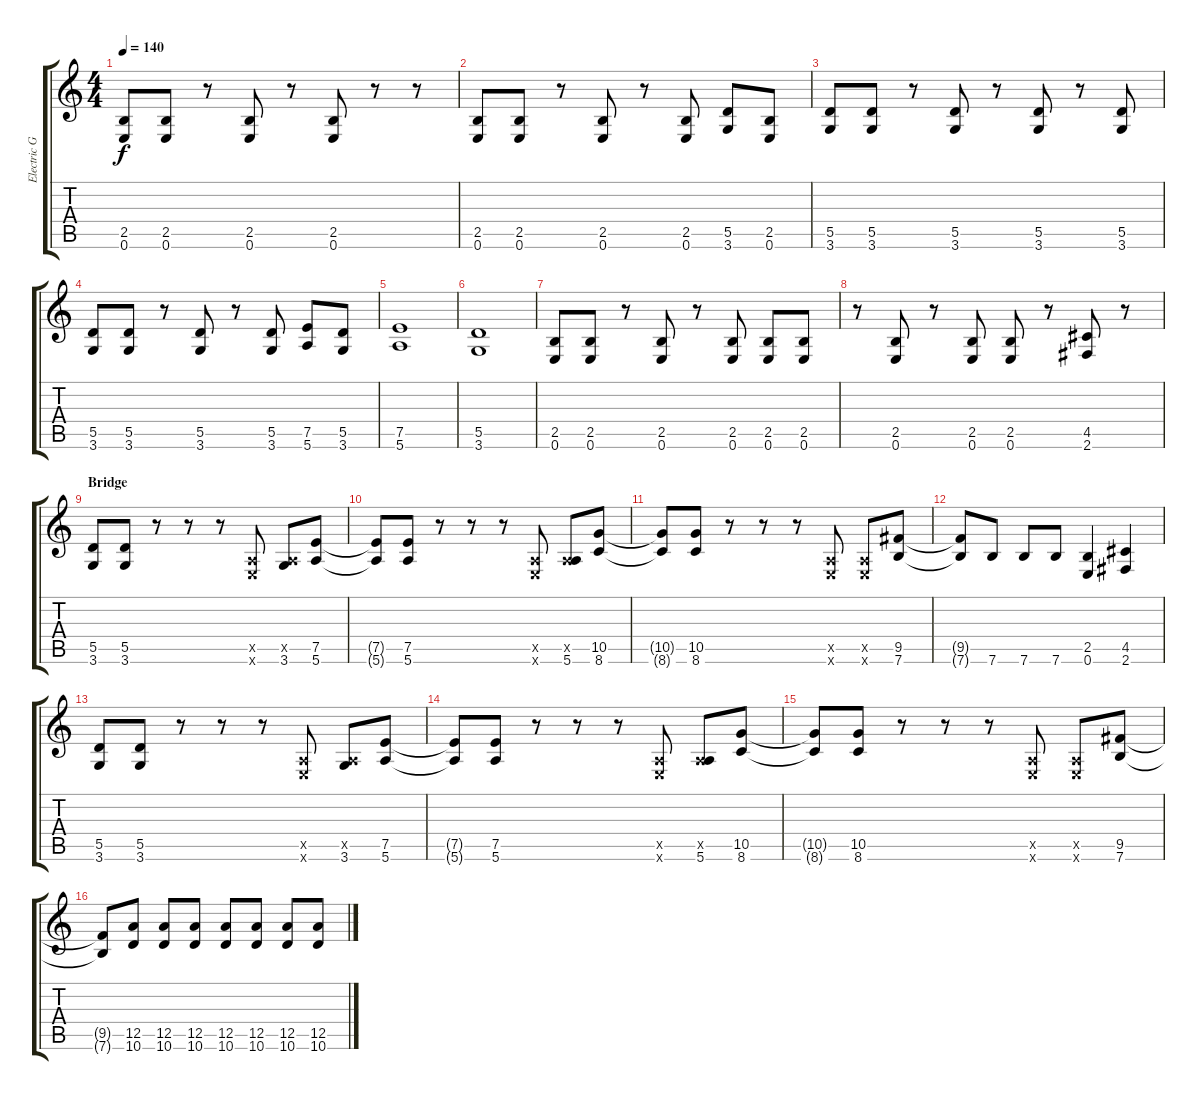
\track ("Electric Guitar 2" "Electric G") {instrument distortionguitar}
\staff {score tabs}
\tuning (E4 B3 G3 D3 A2 E2) {hide}
\ts (4 4)
\tempo 140
\clef g2
\ks c
(2.5 0.6).8{dy f} (2.5 0.6).8 r.8 (2.5 0.6).8 r.8 (2.5 0.6).8 r.8 r.8 |
(2.5 0.6).8 (2.5 0.6).8 r.8 (2.5 0.6).8 r.8 (2.5 0.6).8 (5.5 3.6).8 (2.5 0.6).8 |
(5.5 3.6).8 (5.5 3.6).8 r.8 (5.5 3.6).8 r.8 (5.5 3.6).8 r.8 (5.5 3.6).8 |
(5.5 3.6).8 (5.5 3.6).8 r.8 (5.5 3.6).8 r.8 (5.5 3.6).8 (7.5 5.6).8 (5.5 3.6).8 |
(7.5 5.6).1 |
(5.5 3.6).1 |
(2.5 0.6).8 (2.5 0.6).8 r.8 (2.5 0.6).8 r.8 (2.5 0.6).8 (2.5 0.6).8 (2.5 0.6).8 |
r.8 (2.5 0.6).8 r.8 (2.5 0.6).8 (2.5 0.6).8 r.8 (4.5 2.6).8 r.8 |
\section ("" "Bridge")
(5.5 3.6).8 (5.5 3.6).8 r.8 r.8 r.8 (0.5{x} 0.6{x}).8 (0.5{x} 3.6).8 (7.5 5.6).8 |
(7.5{t} 5.6{t}).8 (7.5 5.6).8 r.8 r.8 r.8 (0.5{x} 0.6{x}).8 (0.5{x} 5.6).8 (10.5 8.6).8 |
(10.5{t} 8.6{t}).8 (10.5 8.6).8 r.8 r.8 r.8 (0.5{x} 0.6{x}).8 (0.5{x} 0.6{x}).8 (9.5 7.6).8 |
(9.5{t} 7.6{t}).8 7.6.8 7.6.8 7.6.8 (2.5 0.6).4 (4.5 2.6).4 |
(5.5 3.6).8 (5.5 3.6).8 r.8 r.8 r.8 (0.5{x} 0.6{x}).8 (0.5{x} 3.6).8 (7.5 5.6).8 |
(7.5{t} 5.6{t}).8 (7.5 5.6).8 r.8 r.8 r.8 (0.5{x} 0.6{x}).8 (0.5{x} 5.6).8 (10.5 8.6).8 |
(10.5{t} 8.6{t}).8 (10.5 8.6).8 r.8 r.8 r.8 (0.5{x} 0.6{x}).8 (0.5{x} 0.6{x}).8 (9.5 7.6).8 |
(9.5{t} 7.6{t}).8 (12.5 10.6).8 (12.5 10.6).8 (12.5 10.6).8 (12.5 10.6).8 (12.5 10.6).8 (12.5 10.6).8 (12.5 10.6).8
